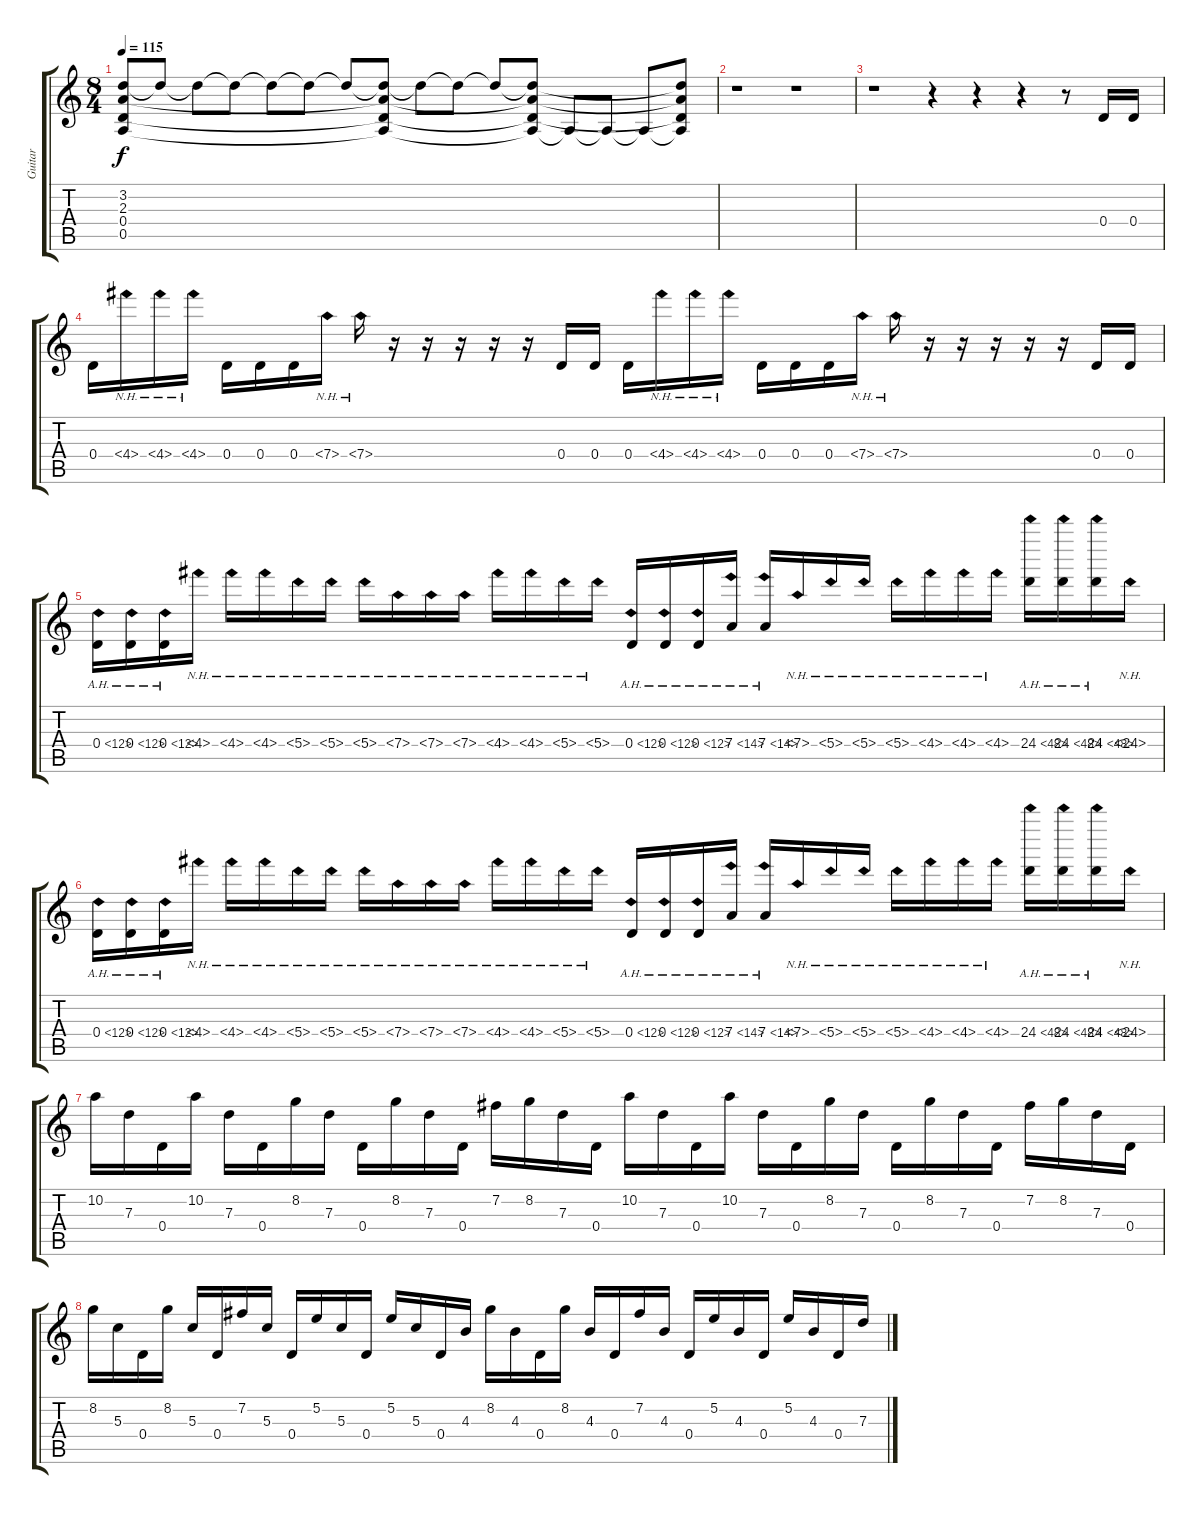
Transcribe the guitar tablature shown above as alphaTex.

\track ("Guitar" "Guitar") {instrument distortionguitar}
\staff {score tabs}
\tuning (E4 B3 G3 D3 A2 E2) {hide}
\ts (8 4)
\tempo 115
\clef g2
\ks c
(3.2 2.3 0.4 0.5).8{dy f} 3.2{t}.8 3.2{t}.8 3.2{t}.8 3.2{t}.8 3.2{t}.8 3.2{t}.8 (3.2{t} 2.3{t} 0.4{t} 0.5{t}).8 3.2{t}.8 3.2{t}.8 3.2{t}.8 (3.2{t} 2.3{t} 0.4{t} 0.5{t}).8 0.5{t}.8 0.5{t}.8 0.5{t}.8 (3.2{t} 2.3{t} 0.4{t} 0.5{t}).8 |
r.1 r.1 |
r.1 r.4 r.4 r.4 r.8 0.4.16 0.4.16 |
0.4.16 4.4{nh}.16 4.4{nh}.16 4.4{nh}.16 0.4.16 0.4.16 0.4.16 7.4{nh}.16 7.4{nh}.16 r.16 r.16 r.16 r.16 r.16 0.4.16 0.4.16 0.4.16 4.4{nh}.16 4.4{nh}.16 4.4{nh}.16 0.4.16 0.4.16 0.4.16 7.4{nh}.16 7.4{nh}.16 r.16 r.16 r.16 r.16 r.16 0.4.16 0.4.16 |
0.4{ah 12}.16 0.4{ah 12}.16 0.4{ah 12}.16 4.4{nh}.16 4.4{nh}.16 4.4{nh}.16 5.4{nh}.16 5.4{nh}.16 5.4{nh}.16 7.4{nh}.16 7.4{nh}.16 7.4{nh}.16 4.4{nh}.16 4.4{nh}.16 5.4{nh}.16 5.4{nh}.16 0.4{ah 12}.16 0.4{ah 12}.16 0.4{ah 12}.16 7.4{ah 7}.16 7.4{ah 7}.16 7.4{nh}.16 5.4{nh}.16 5.4{nh}.16 5.4{nh}.16 4.4{nh}.16 4.4{nh}.16 4.4{nh}.16 24.4{ah 24}.16 24.4{ah 24}.16 24.4{ah 24}.16 24.4{nh}.16 |
0.4{ah 12}.16 0.4{ah 12}.16 0.4{ah 12}.16 4.4{nh}.16 4.4{nh}.16 4.4{nh}.16 5.4{nh}.16 5.4{nh}.16 5.4{nh}.16 7.4{nh}.16 7.4{nh}.16 7.4{nh}.16 4.4{nh}.16 4.4{nh}.16 5.4{nh}.16 5.4{nh}.16 0.4{ah 12}.16 0.4{ah 12}.16 0.4{ah 12}.16 7.4{ah 7}.16 7.4{ah 7}.16 7.4{nh}.16 5.4{nh}.16 5.4{nh}.16 5.4{nh}.16 4.4{nh}.16 4.4{nh}.16 4.4{nh}.16 24.4{ah 24}.16 24.4{ah 24}.16 24.4{ah 24}.16 24.4{nh}.16 |
10.2.16{instrument electricguitarmuted} 7.3.16 0.4.16 10.2.16 7.3.16 0.4.16 8.2.16 7.3.16 0.4.16 8.2.16 7.3.16 0.4.16 7.2.16 8.2.16 7.3.16 0.4.16 10.2.16 7.3.16 0.4.16 10.2.16 7.3.16 0.4.16 8.2.16 7.3.16 0.4.16 8.2.16 7.3.16 0.4.16 7.2.16 8.2.16 7.3.16 0.4.16 |
8.2.16{instrument electricguitarmuted} 5.3.16 0.4.16 8.2.16 5.3.16 0.4.16 7.2.16 5.3.16 0.4.16 5.2.16 5.3.16 0.4.16 5.2.16 5.3.16 0.4.16 4.3.16 8.2.16 4.3.16 0.4.16 8.2.16 4.3.16 0.4.16 7.2.16 4.3.16 0.4.16 5.2.16 4.3.16 0.4.16 5.2.16 4.3.16 0.4.16 7.3.16
